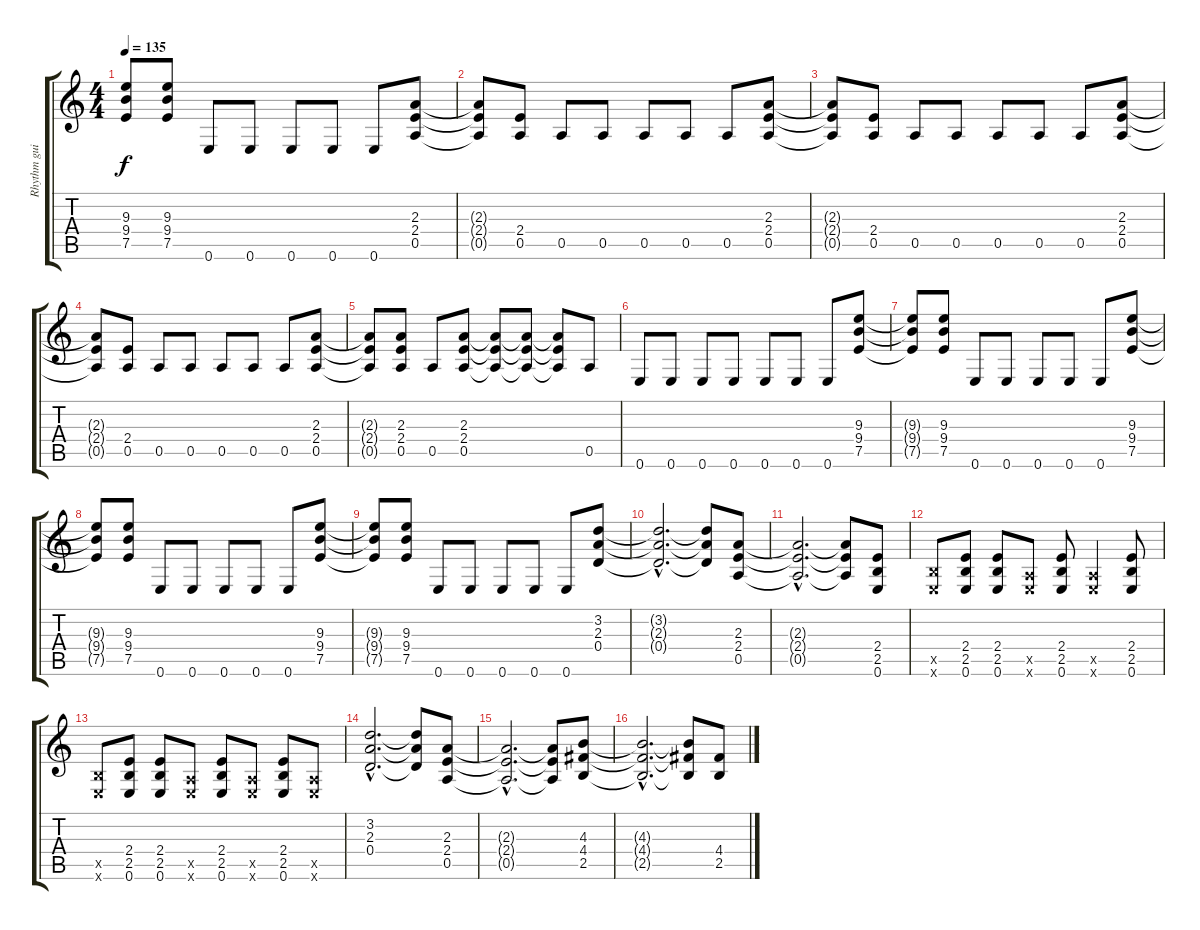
\track ("Rhythm guitar 2" "Rhythm gui") {instrument overdrivenguitar}
\staff {score tabs}
\tuning (E4 B3 G3 D3 A2 E2) {hide}
\ts (4 4)
\tempo 135
\clef g2
\ks c
(9.3{t} 9.4{t} 7.5{t}).8{dy f} (9.3 9.4 7.5).8 0.6.8 0.6.8 0.6.8 0.6.8 0.6.8 (2.3 2.4 0.5).8 |
(2.3{t} 2.4{t} 0.5{t}).8 (2.4 0.5).8 0.5.8 0.5.8 0.5.8 0.5.8 0.5.8 (2.3 2.4 0.5).8 |
(2.3{t} 2.4{t} 0.5{t}).8 (2.4 0.5).8 0.5.8 0.5.8 0.5.8 0.5.8 0.5.8 (2.3 2.4 0.5).8 |
(2.3{t} 2.4{t} 0.5{t}).8 (2.4 0.5).8 0.5.8 0.5.8 0.5.8 0.5.8 0.5.8 (2.3 2.4 0.5).8 |
(2.3{t} 2.4{t} 0.5{t}).8 (2.3 2.4 0.5).8 0.5.8 (2.3 2.4 0.5).8 (2.3{t} 2.4{t} 0.5{t}).8 (2.3{t} 2.4{t} 0.5{t}).8 (2.3{t} 2.4{t} 0.5{t}).8 0.5.8 |
0.6.8 0.6.8 0.6.8 0.6.8 0.6.8 0.6.8 0.6.8 (9.3 9.4 7.5).8 |
(9.3{t} 9.4{t} 7.5{t}).8 (9.3 9.4 7.5).8 0.6.8 0.6.8 0.6.8 0.6.8 0.6.8 (9.3 9.4 7.5).8 |
(9.3{t} 9.4{t} 7.5{t}).8 (9.3 9.4 7.5).8 0.6.8 0.6.8 0.6.8 0.6.8 0.6.8 (9.3 9.4 7.5).8 |
(9.3{t} 9.4{t} 7.5{t}).8 (9.3 9.4 7.5).8 0.6.8 0.6.8 0.6.8 0.6.8 0.6.8 (3.2 2.3 0.4).8 |
(3.2{hac t} 2.3{hac t} 0.4{hac t}).2{d} (3.2{t} 2.3{t} 0.4{t}).8 (2.3 2.4 0.5).8 |
(2.3{hac t} 2.4{hac t} 0.5{hac t}).2{d} (2.3{t} 2.4{t} 0.5{t}).8 (2.4 2.5 0.6).8 |
(2.5{x} 0.6{x}).8 (2.4 2.5 0.6).8 (2.4 2.5 0.6).8 (0.5{x} 0.6{x}).8 (2.4 2.5 0.6).8 (0.5{x} 0.6{x}).4 (2.4 2.5 0.6).8 |
(2.5{x} 0.6{x}).8 (2.4 2.5 0.6).8 (2.4 2.5 0.6).8 (0.5{x} 0.6{x}).8 (2.4 2.5 0.6).8 (0.5{x} 0.6{x}).8 (2.4 2.5 0.6).8 (0.5{x} 0.6{x}).8 |
(3.2{hac} 2.3{hac} 0.4{hac}).2{d} (3.2{t} 2.3{t} 0.4{t}).8 (2.3 2.4 0.5).8 |
(2.3{hac t} 2.4{hac t} 0.5{hac t}).2{d} (2.3{t} 2.4{t} 0.5{t}).8 (4.3 4.4 2.5).8 |
(4.3{hac t} 4.4{hac t} 2.5{hac t}).2{d} (4.3{t} 4.4{t} 2.5{t}).8 (4.4 2.5).8
